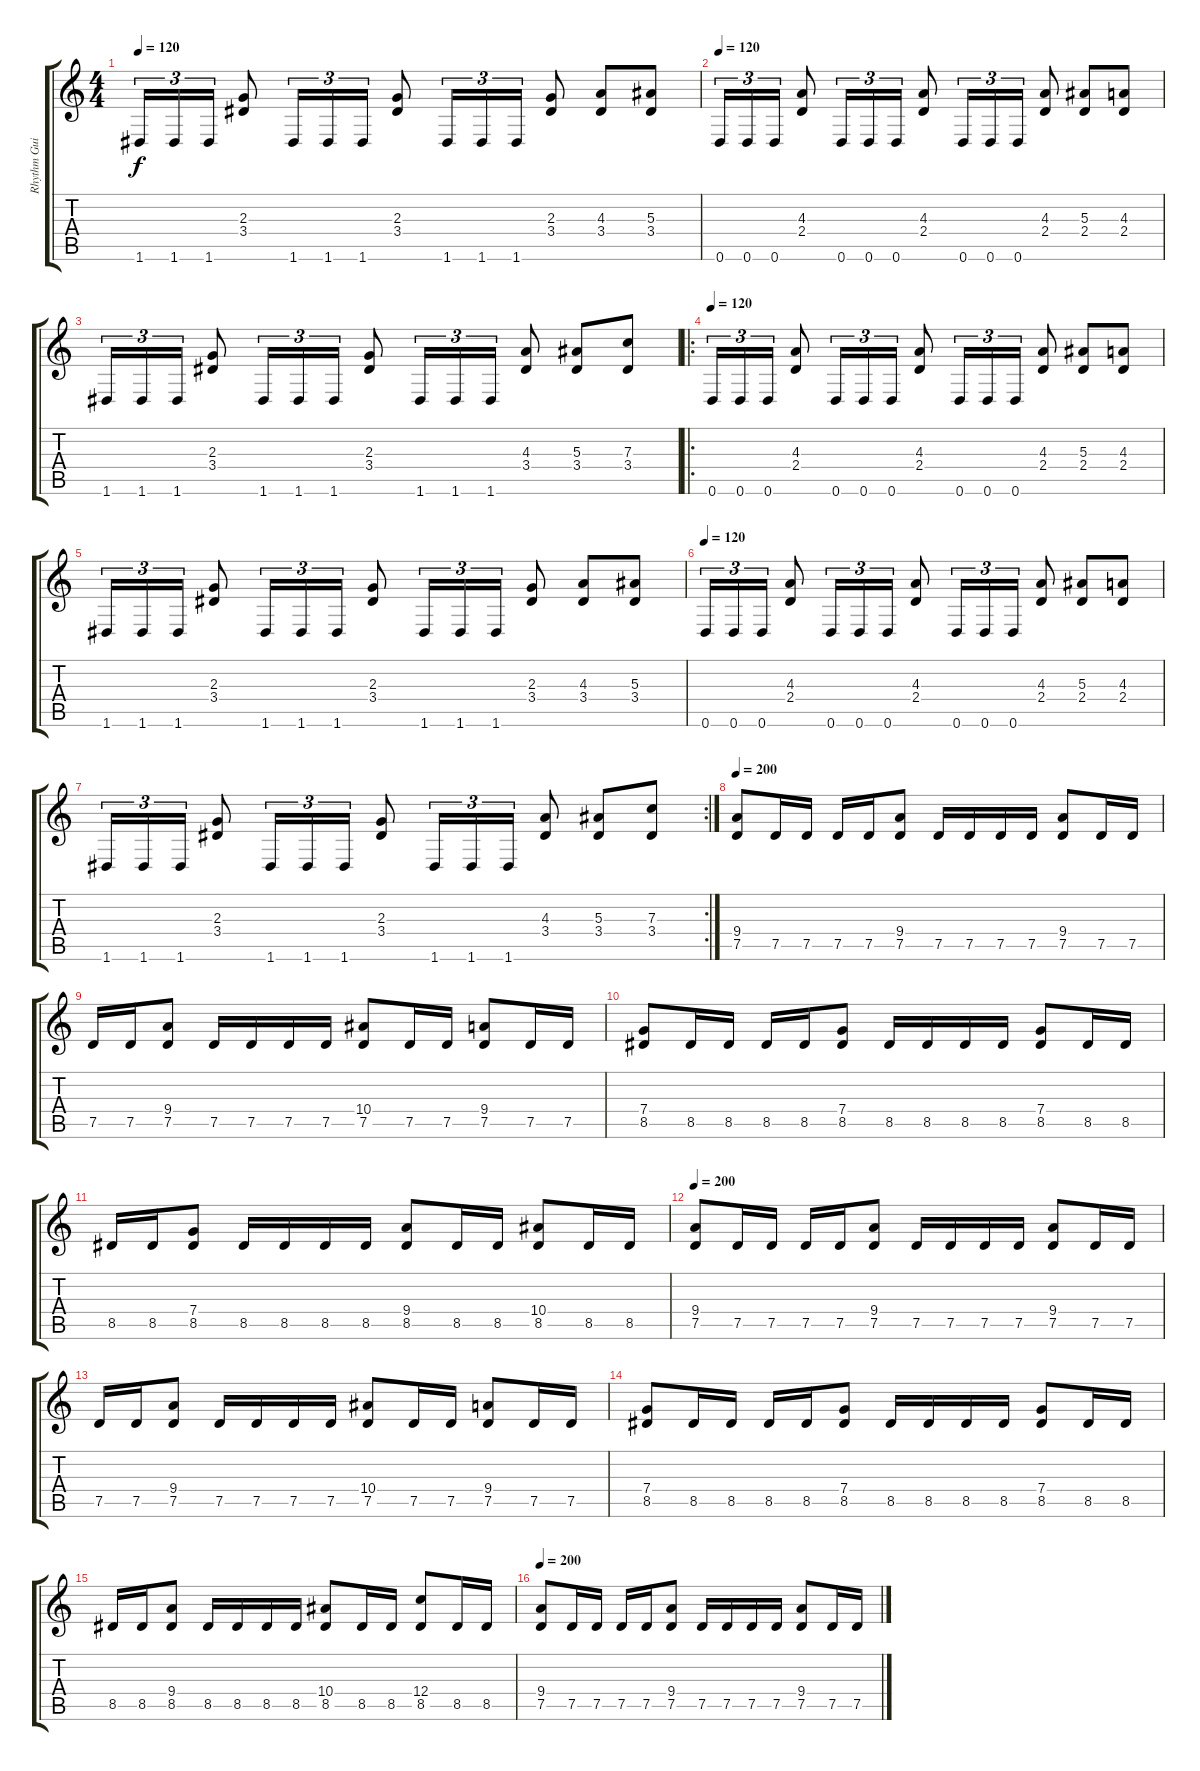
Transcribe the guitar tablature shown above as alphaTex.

\track ("Rhythm Guitar" "Rhythm Gui") {instrument distortionguitar}
\staff {score tabs}
\tuning (D4 A3 F3 C3 G2 D2) {hide}
\ts (4 4)
\tempo 120
\clef g2
\ks c
1.6.16{tu (3 2) dy f} 1.6.16{tu (3 2)} 1.6.16{tu (3 2)} (2.3 3.4).8 1.6.16{tu (3 2)} 1.6.16{tu (3 2)} 1.6.16{tu (3 2)} (2.3 3.4).8 1.6.16{tu (3 2)} 1.6.16{tu (3 2)} 1.6.16{tu (3 2)} (2.3 3.4).8 (4.3 3.4).8 (5.3 3.4).8 |
\tempo 120
0.6.16{tu (3 2)} 0.6.16{tu (3 2)} 0.6.16{tu (3 2)} (4.3 2.4).8 0.6.16{tu (3 2)} 0.6.16{tu (3 2)} 0.6.16{tu (3 2)} (4.3 2.4).8 0.6.16{tu (3 2)} 0.6.16{tu (3 2)} 0.6.16{tu (3 2)} (4.3 2.4).8 (5.3 2.4).8 (4.3 2.4).8 |
1.6.16{tu (3 2)} 1.6.16{tu (3 2)} 1.6.16{tu (3 2)} (2.3 3.4).8 1.6.16{tu (3 2)} 1.6.16{tu (3 2)} 1.6.16{tu (3 2)} (2.3 3.4).8 1.6.16{tu (3 2)} 1.6.16{tu (3 2)} 1.6.16{tu (3 2)} (4.3 3.4).8 (5.3 3.4).8 (7.3 3.4).8 |
\ro
\tempo 120
0.6.16{tu (3 2)} 0.6.16{tu (3 2)} 0.6.16{tu (3 2)} (4.3 2.4).8 0.6.16{tu (3 2)} 0.6.16{tu (3 2)} 0.6.16{tu (3 2)} (4.3 2.4).8 0.6.16{tu (3 2)} 0.6.16{tu (3 2)} 0.6.16{tu (3 2)} (4.3 2.4).8 (5.3 2.4).8 (4.3 2.4).8 |
1.6.16{tu (3 2)} 1.6.16{tu (3 2)} 1.6.16{tu (3 2)} (2.3 3.4).8 1.6.16{tu (3 2)} 1.6.16{tu (3 2)} 1.6.16{tu (3 2)} (2.3 3.4).8 1.6.16{tu (3 2)} 1.6.16{tu (3 2)} 1.6.16{tu (3 2)} (2.3 3.4).8 (4.3 3.4).8 (5.3 3.4).8 |
\tempo 120
0.6.16{tu (3 2)} 0.6.16{tu (3 2)} 0.6.16{tu (3 2)} (4.3 2.4).8 0.6.16{tu (3 2)} 0.6.16{tu (3 2)} 0.6.16{tu (3 2)} (4.3 2.4).8 0.6.16{tu (3 2)} 0.6.16{tu (3 2)} 0.6.16{tu (3 2)} (4.3 2.4).8 (5.3 2.4).8 (4.3 2.4).8 |
\rc 2
1.6.16{tu (3 2)} 1.6.16{tu (3 2)} 1.6.16{tu (3 2)} (2.3 3.4).8 1.6.16{tu (3 2)} 1.6.16{tu (3 2)} 1.6.16{tu (3 2)} (2.3 3.4).8 1.6.16{tu (3 2)} 1.6.16{tu (3 2)} 1.6.16{tu (3 2)} (4.3 3.4).8 (5.3 3.4).8 (7.3 3.4).8 |
\tempo 200
(9.4 7.5).8 7.5.16 7.5.16 7.5.16 7.5.16 (9.4 7.5).8 7.5.16 7.5.16 7.5.16 7.5.16 (9.4 7.5).8 7.5.16 7.5.16 |
7.5.16 7.5.16 (9.4 7.5).8 7.5.16 7.5.16 7.5.16 7.5.16 (10.4 7.5).8 7.5.16 7.5.16 (9.4 7.5).8 7.5.16 7.5.16 |
(7.4 8.5).8 8.5.16 8.5.16 8.5.16 8.5.16 (7.4 8.5).8 8.5.16 8.5.16 8.5.16 8.5.16 (7.4 8.5).8 8.5.16 8.5.16 |
8.5.16 8.5.16 (7.4 8.5).8 8.5.16 8.5.16 8.5.16 8.5.16 (9.4 8.5).8 8.5.16 8.5.16 (10.4 8.5).8 8.5.16 8.5.16 |
\tempo 200
(9.4 7.5).8 7.5.16 7.5.16 7.5.16 7.5.16 (9.4 7.5).8 7.5.16 7.5.16 7.5.16 7.5.16 (9.4 7.5).8 7.5.16 7.5.16 |
7.5.16 7.5.16 (9.4 7.5).8 7.5.16 7.5.16 7.5.16 7.5.16 (10.4 7.5).8 7.5.16 7.5.16 (9.4 7.5).8 7.5.16 7.5.16 |
(7.4 8.5).8 8.5.16 8.5.16 8.5.16 8.5.16 (7.4 8.5).8 8.5.16 8.5.16 8.5.16 8.5.16 (7.4 8.5).8 8.5.16 8.5.16 |
8.5.16 8.5.16 (9.4 8.5).8 8.5.16 8.5.16 8.5.16 8.5.16 (10.4 8.5).8 8.5.16 8.5.16 (12.4 8.5).8 8.5.16 8.5.16 |
\tempo 200
(9.4 7.5).8 7.5.16 7.5.16 7.5.16 7.5.16 (9.4 7.5).8 7.5.16 7.5.16 7.5.16 7.5.16 (9.4 7.5).8 7.5.16 7.5.16
